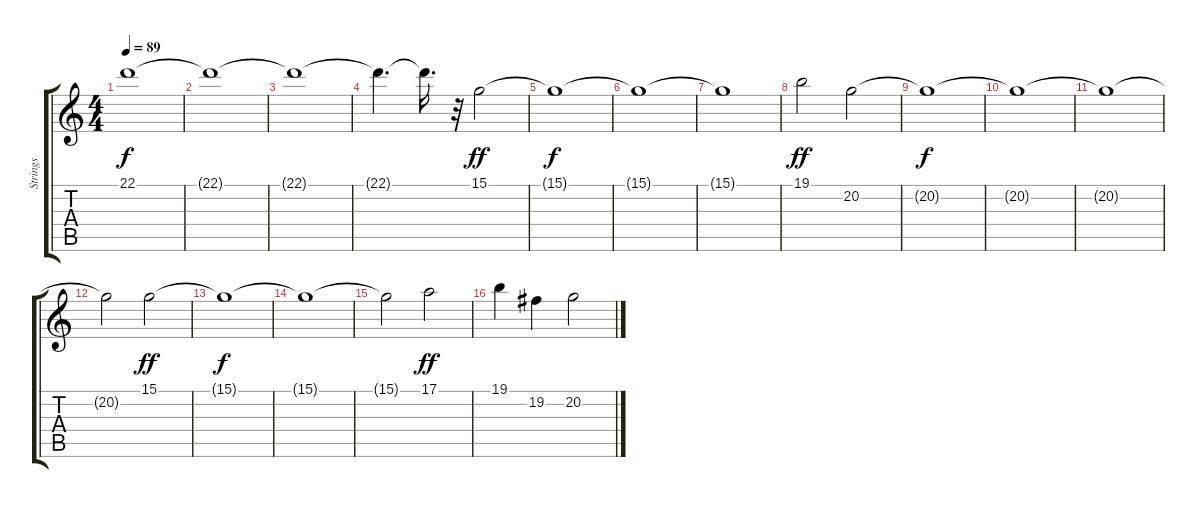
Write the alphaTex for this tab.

\track ("Strings" "Strings") {instrument stringensemble2}
\staff {score tabs}
\tuning (E4 B3 G3 D3 A2 E2) {hide}
\ts (4 4)
\tempo 89
\clef g2
\ks c
22.1{t}.1{dy f} |
22.1{t}.1 |
22.1{t}.1 |
22.1{t}.4{d} 22.1{t}.16{d} r.32 15.1.2{dy ff} |
15.1{t}.1{dy f} |
15.1{t}.1 |
15.1{t}.1 |
19.1.2{dy ff} 20.2.2 |
20.2{t}.1{dy f} |
20.2{t}.1 |
20.2{t}.1 |
20.2{t}.2 15.1.2{dy ff} |
15.1{t}.1{dy f} |
15.1{t}.1 |
15.1{t}.2 17.1.2{dy ff} |
19.1.4 19.2.4 20.2.2
